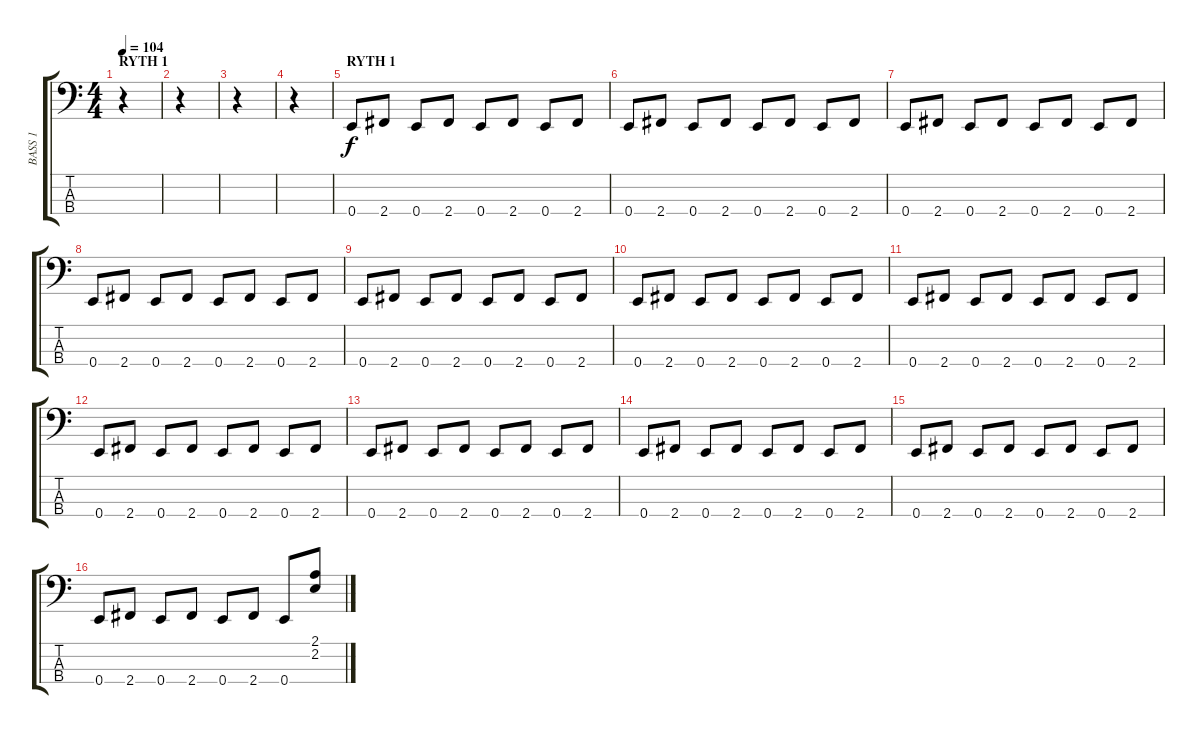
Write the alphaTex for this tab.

\track ("BASS 1" "BASS 1") {instrument electricbassfinger}
\staff {score tabs}
\tuning (G2 D2 A1 E1) {hide}
\ts (4 4)
\section ("" "RYTH 1")
\tempo 104
\clef f4
\ks c
r.4{dy f instrument electricbassfinger} |
r.4 |
r.4 |
r.4 |
\section ("" "RYTH 1")
0.4.8 2.4.8 0.4.8 2.4.8 0.4.8 2.4.8 0.4.8 2.4.8 |
0.4.8 2.4.8 0.4.8 2.4.8 0.4.8 2.4.8 0.4.8 2.4.8 |
0.4.8 2.4.8 0.4.8 2.4.8 0.4.8 2.4.8 0.4.8 2.4.8 |
0.4.8 2.4.8 0.4.8 2.4.8 0.4.8 2.4.8 0.4.8 2.4.8 |
0.4.8 2.4.8 0.4.8 2.4.8 0.4.8 2.4.8 0.4.8 2.4.8 |
0.4.8 2.4.8 0.4.8 2.4.8 0.4.8 2.4.8 0.4.8 2.4.8 |
0.4.8 2.4.8 0.4.8 2.4.8 0.4.8 2.4.8 0.4.8 2.4.8 |
0.4.8 2.4.8 0.4.8 2.4.8 0.4.8 2.4.8 0.4.8 2.4.8 |
0.4.8 2.4.8 0.4.8 2.4.8 0.4.8 2.4.8 0.4.8 2.4.8 |
0.4.8 2.4.8 0.4.8 2.4.8 0.4.8 2.4.8 0.4.8 2.4.8 |
0.4.8 2.4.8 0.4.8 2.4.8 0.4.8 2.4.8 0.4.8 2.4.8 |
0.4.8 2.4.8 0.4.8 2.4.8 0.4.8 2.4.8 0.4.8 (2.1 2.2).8
